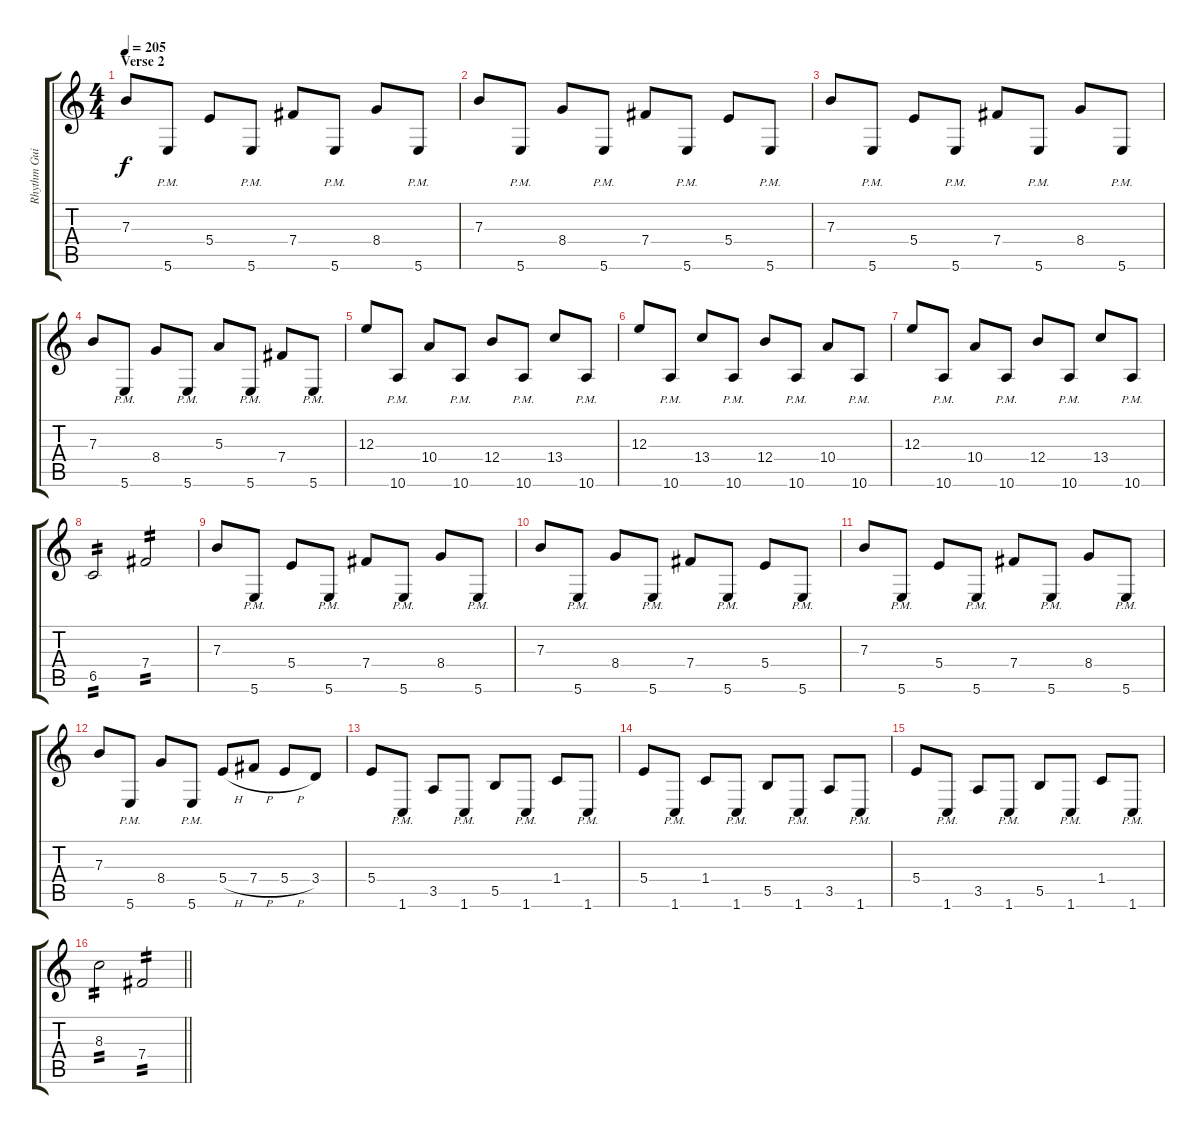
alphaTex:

\track ("Rhythm Guitar 2" "Rhythm Gui") {instrument overdrivenguitar}
\staff {score tabs}
\tuning (Db4 Ab3 E3 B2 Gb2 B1) {hide}
\ts (4 4)
\section ("" "Verse 2")
\tempo 205
\clef g2
\ks c
7.3.8{dy f} 5.6{pm}.8 5.4.8 5.6{pm}.8 7.4.8 5.6{pm}.8 8.4.8 5.6{pm}.8 |
7.3.8 5.6{pm}.8 8.4.8 5.6{pm}.8 7.4.8 5.6{pm}.8 5.4.8 5.6{pm}.8 |
7.3.8 5.6{pm}.8 5.4.8 5.6{pm}.8 7.4.8 5.6{pm}.8 8.4.8 5.6{pm}.8 |
7.3.8 5.6{pm}.8 8.4.8 5.6{pm}.8 5.3.8 5.6{pm}.8 7.4.8 5.6{pm}.8 |
12.3.8 10.6{pm}.8 10.4.8 10.6{pm}.8 12.4.8 10.6{pm}.8 13.4.8 10.6{pm}.8 |
12.3.8 10.6{pm}.8 13.4.8 10.6{pm}.8 12.4.8 10.6{pm}.8 10.4.8 10.6{pm}.8 |
12.3.8 10.6{pm}.8 10.4.8 10.6{pm}.8 12.4.8 10.6{pm}.8 13.4.8 10.6{pm}.8 |
6.5.2{tp 2} 7.4.2{tp 2} |
7.3.8 5.6{pm}.8 5.4.8 5.6{pm}.8 7.4.8 5.6{pm}.8 8.4.8 5.6{pm}.8 |
7.3.8 5.6{pm}.8 8.4.8 5.6{pm}.8 7.4.8 5.6{pm}.8 5.4.8 5.6{pm}.8 |
7.3.8 5.6{pm}.8 5.4.8 5.6{pm}.8 7.4.8 5.6{pm}.8 8.4.8 5.6{pm}.8 |
7.3.8 5.6{pm}.8 8.4.8 5.6{pm}.8 5.4{h}.8 7.4{h}.8 5.4{h}.8 3.4.8 |
5.4.8 1.6{pm}.8 3.5.8 1.6{pm}.8 5.5.8 1.6{pm}.8 1.4.8 1.6{pm}.8 |
5.4.8 1.6{pm}.8 1.4.8 1.6{pm}.8 5.5.8 1.6{pm}.8 3.5.8 1.6{pm}.8 |
5.4.8 1.6{pm}.8 3.5.8 1.6{pm}.8 5.5.8 1.6{pm}.8 1.4.8 1.6{pm}.8 |
\barLineRight lightlight
8.3.2{tp 2} 7.4.2{tp 2}
